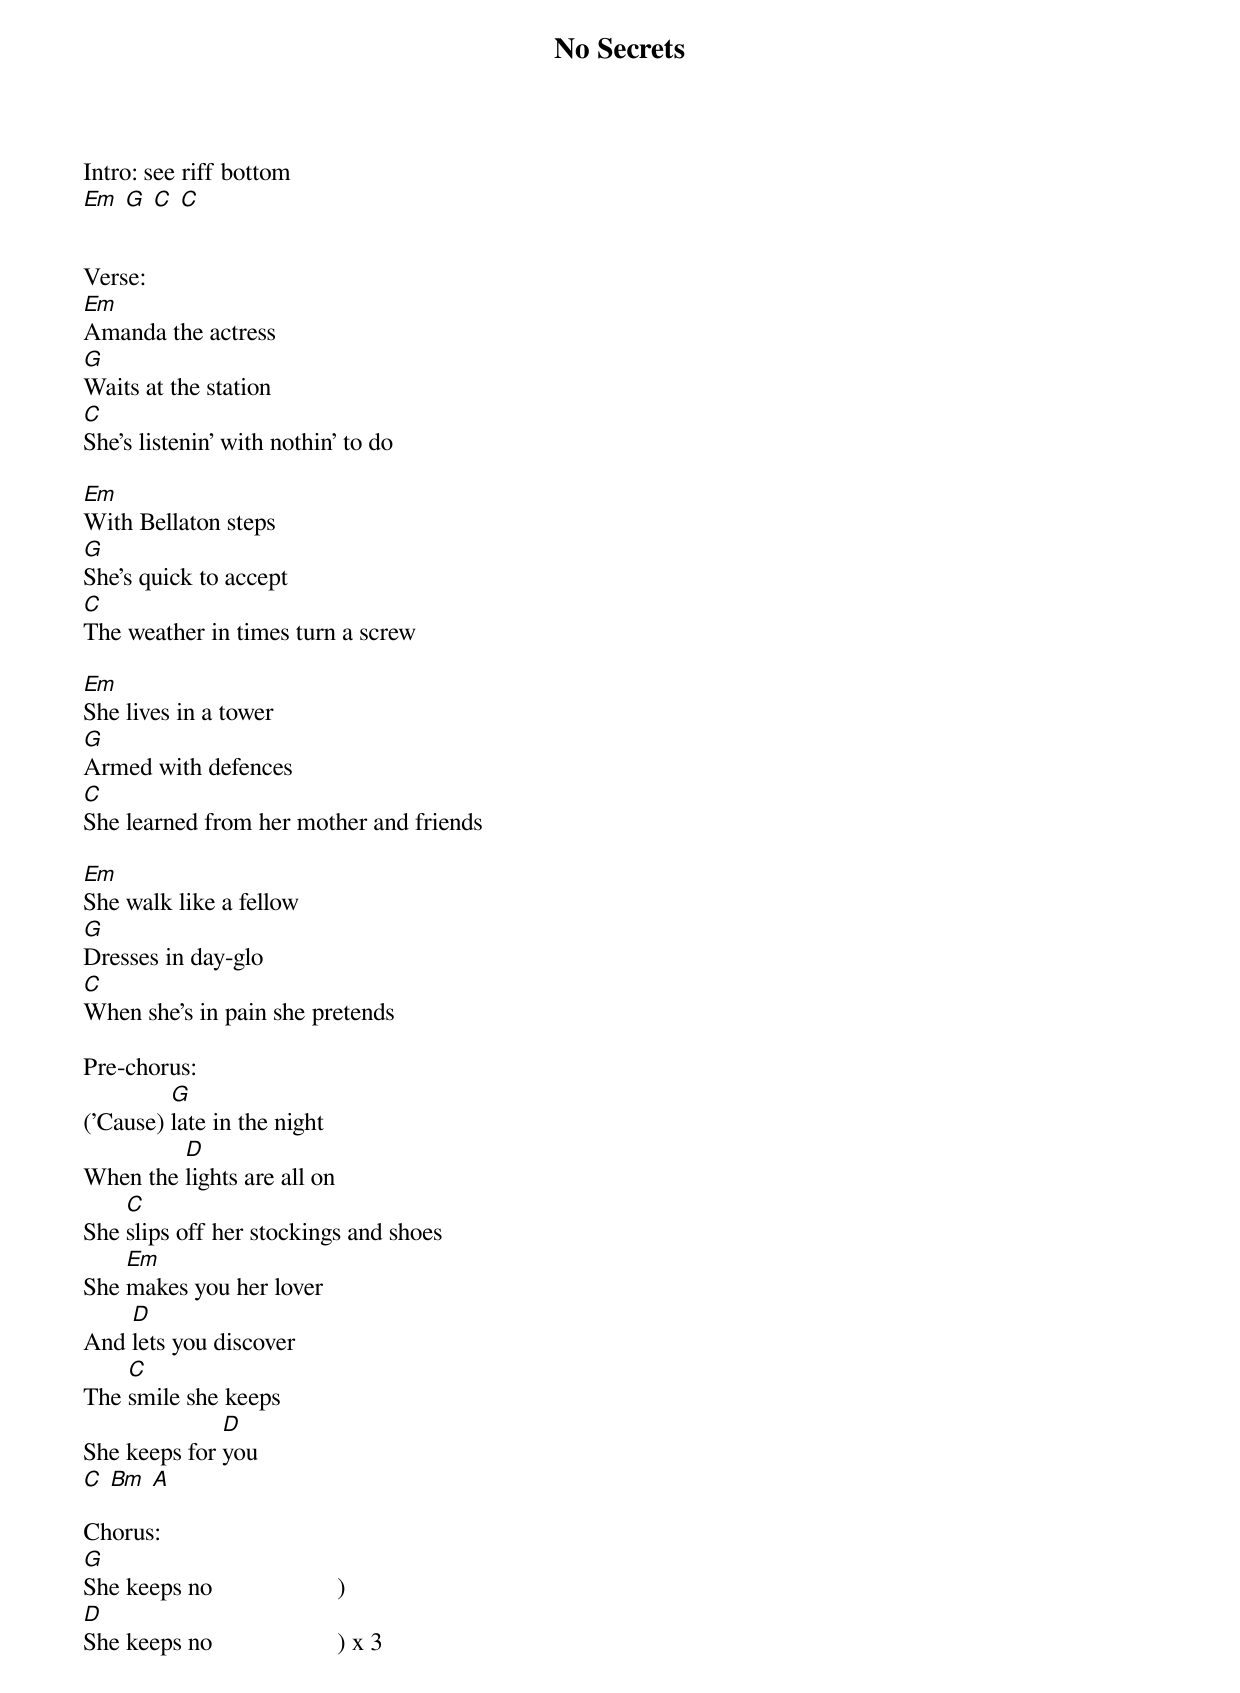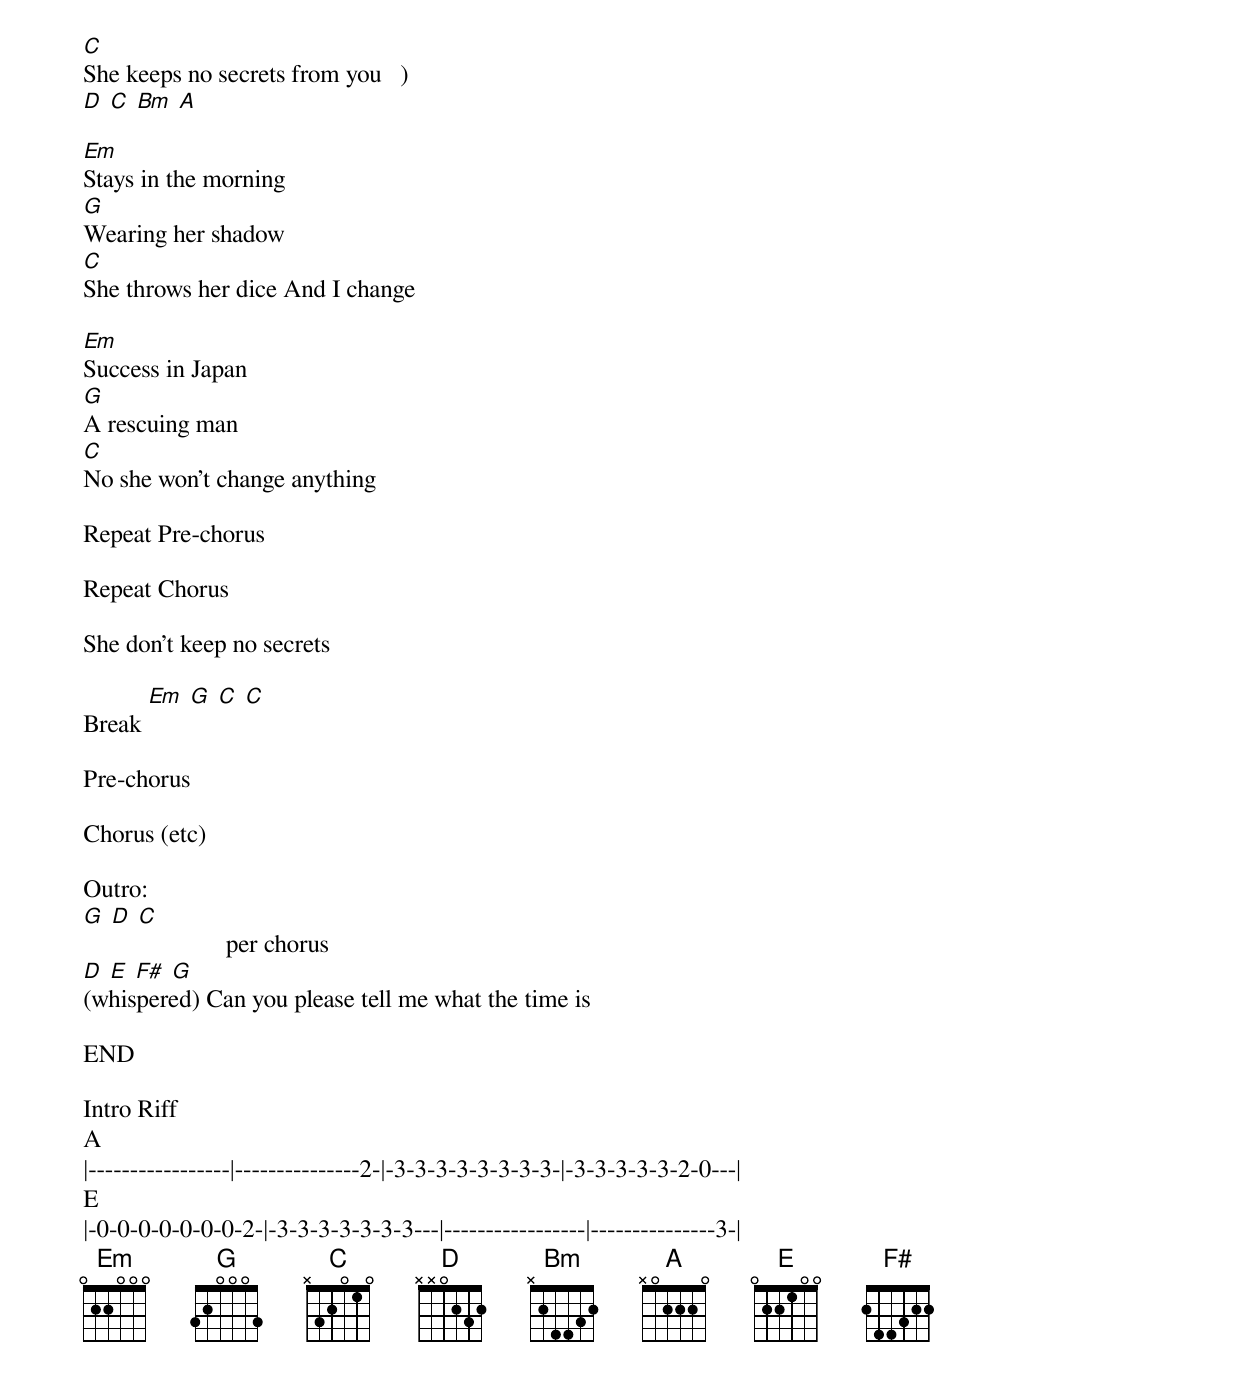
{t: No Secrets}
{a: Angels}


Intro: see riff bottom
[Em] [G] [C] [C]


Verse:
[Em]Amanda the actress
[G]Waits at the station
[C]She's listenin' with nothin' to do

[Em]With Bellaton steps
[G]She's quick to accept
[C]The weather in times turn a screw

[Em]She lives in a tower
[G]Armed with defences
[C]She learned from her mother and friends

[Em]She walk like a fellow
[G]Dresses in day-glo
[C]When she's in pain she pretends

Pre-chorus:
('Cause) [G]late in the night
When the [D]lights are all on
She [C]slips off her stockings and shoes
She [Em]makes you her lover
And [D]lets you discover
The [C]smile she keeps
She keeps for [D]you
[C] [Bm] [A]

Chorus:
[G]She keeps no                    )
[D]She keeps no                    ) x 3
[C]She keeps no secrets from you   )
[D] [C] [Bm] [A]

[Em]Stays in the morning
[G]Wearing her shadow
[C]She throws her dice And I change

[Em]Success in Japan
[G]A rescuing man
[C]No she won't change anything

Repeat Pre-chorus

Repeat Chorus

She don't keep no secrets

Break [Em] [G] [C] [C]

Pre-chorus

Chorus (etc)

Outro:
[G] [D] [C]              per chorus
[D] [E] [F#] [G]
(whispered) Can you please tell me what the time is

END

Intro Riff
A
|-----------------|---------------2-|-3-3-3-3-3-3-3-3-|-3-3-3-3-3-2-0---|
E
|-0-0-0-0-0-0-0-2-|-3-3-3-3-3-3-3---|-----------------|---------------3-|
